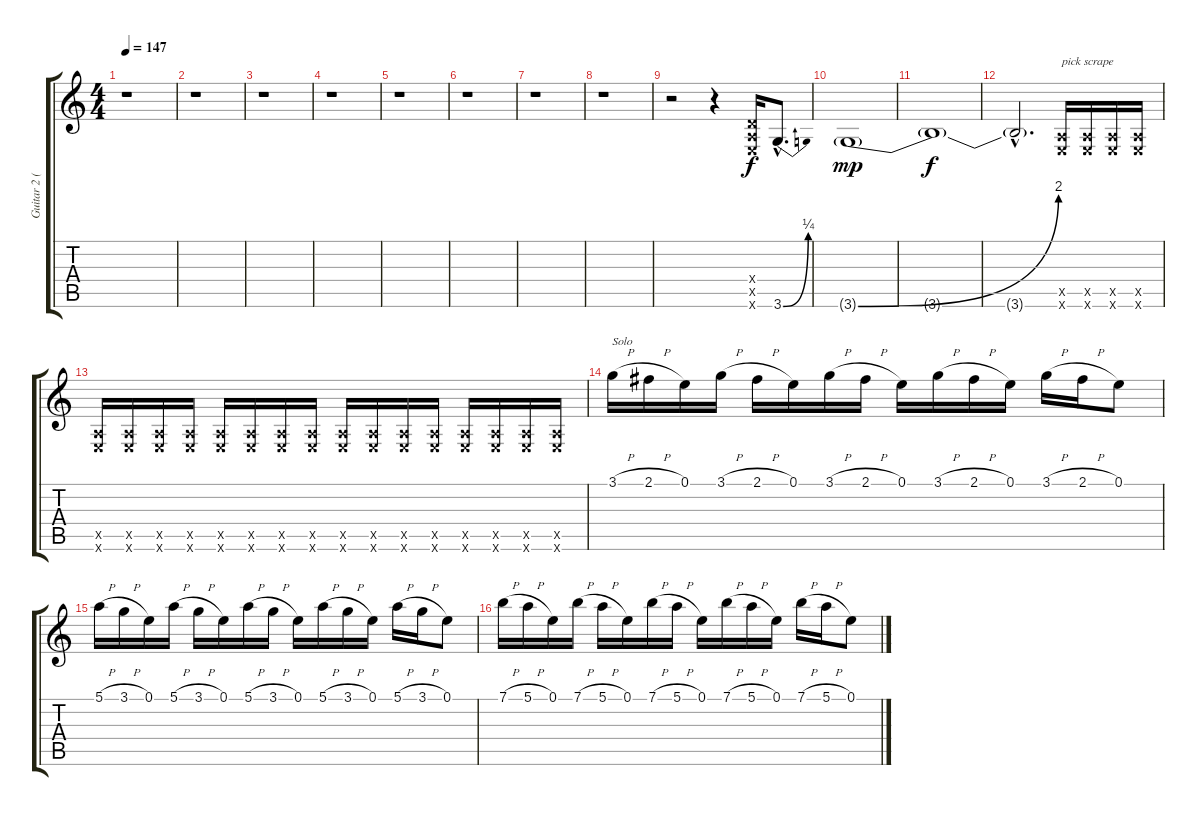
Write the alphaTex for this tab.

\track ("Guitar 2 (Solo)" "Guitar 2 (") {instrument distortionguitar}
\staff {score tabs}
\tuning (E4 B3 G3 D3 A2 E2) {hide}
\ts (4 4)
\tempo 147
\clef g2
\ks c
r.1{dy f} |
r.1 |
r.1 |
r.1 |
r.1 |
r.1 |
r.1 |
r.1 |
r.2 r.4 (0.4{x} 0.5{x} 0.6{x}).16 3.6{be (bend 0 0 60 1) hac}.8{d} |
3.6{be (bend 0 0 60 8) g}.1{dy mp} |
3.6{t}.1{dy f} |
3.6{hac t}.2{d} (0.5{x} 0.6{x}).16{txt "pick scrape"} (0.5{x} 0.6{x}).16 (0.5{x} 0.6{x}).16 (0.5{x} 0.6{x}).16 |
(0.5{x} 0.6{x}).16 (0.5{x} 0.6{x}).16 (0.5{x} 0.6{x}).16 (0.5{x} 0.6{x}).16 (0.5{x} 0.6{x}).16 (0.5{x} 0.6{x}).16 (0.5{x} 0.6{x}).16 (0.5{x} 0.6{x}).16 (0.5{x} 0.6{x}).16 (0.5{x} 0.6{x}).16 (0.5{x} 0.6{x}).16 (0.5{x} 0.6{x}).16 (0.5{x} 0.6{x}).16 (0.5{x} 0.6{x}).16 (0.5{x} 0.6{x}).16 (0.5{x} 0.6{x}).16 |
3.1{h}.16{txt "Solo"} 2.1{h}.16 0.1.16 3.1{h}.16 2.1{h}.16 0.1.16 3.1{h}.16 2.1{h}.16 0.1.16 3.1{h}.16 2.1{h}.16 0.1.16 3.1{h}.16 2.1{h}.16 0.1.8 |
5.1{h}.16 3.1{h}.16 0.1.16 5.1{h}.16 3.1{h}.16 0.1.16 5.1{h}.16 3.1{h}.16 0.1.16 5.1{h}.16 3.1{h}.16 0.1.16 5.1{h}.16 3.1{h}.16 0.1.8 |
7.1{h}.16 5.1{h}.16 0.1.16 7.1{h}.16 5.1{h}.16 0.1.16 7.1{h}.16 5.1{h}.16 0.1.16 7.1{h}.16 5.1{h}.16 0.1.16 7.1{h}.16 5.1{h}.16 0.1.8
